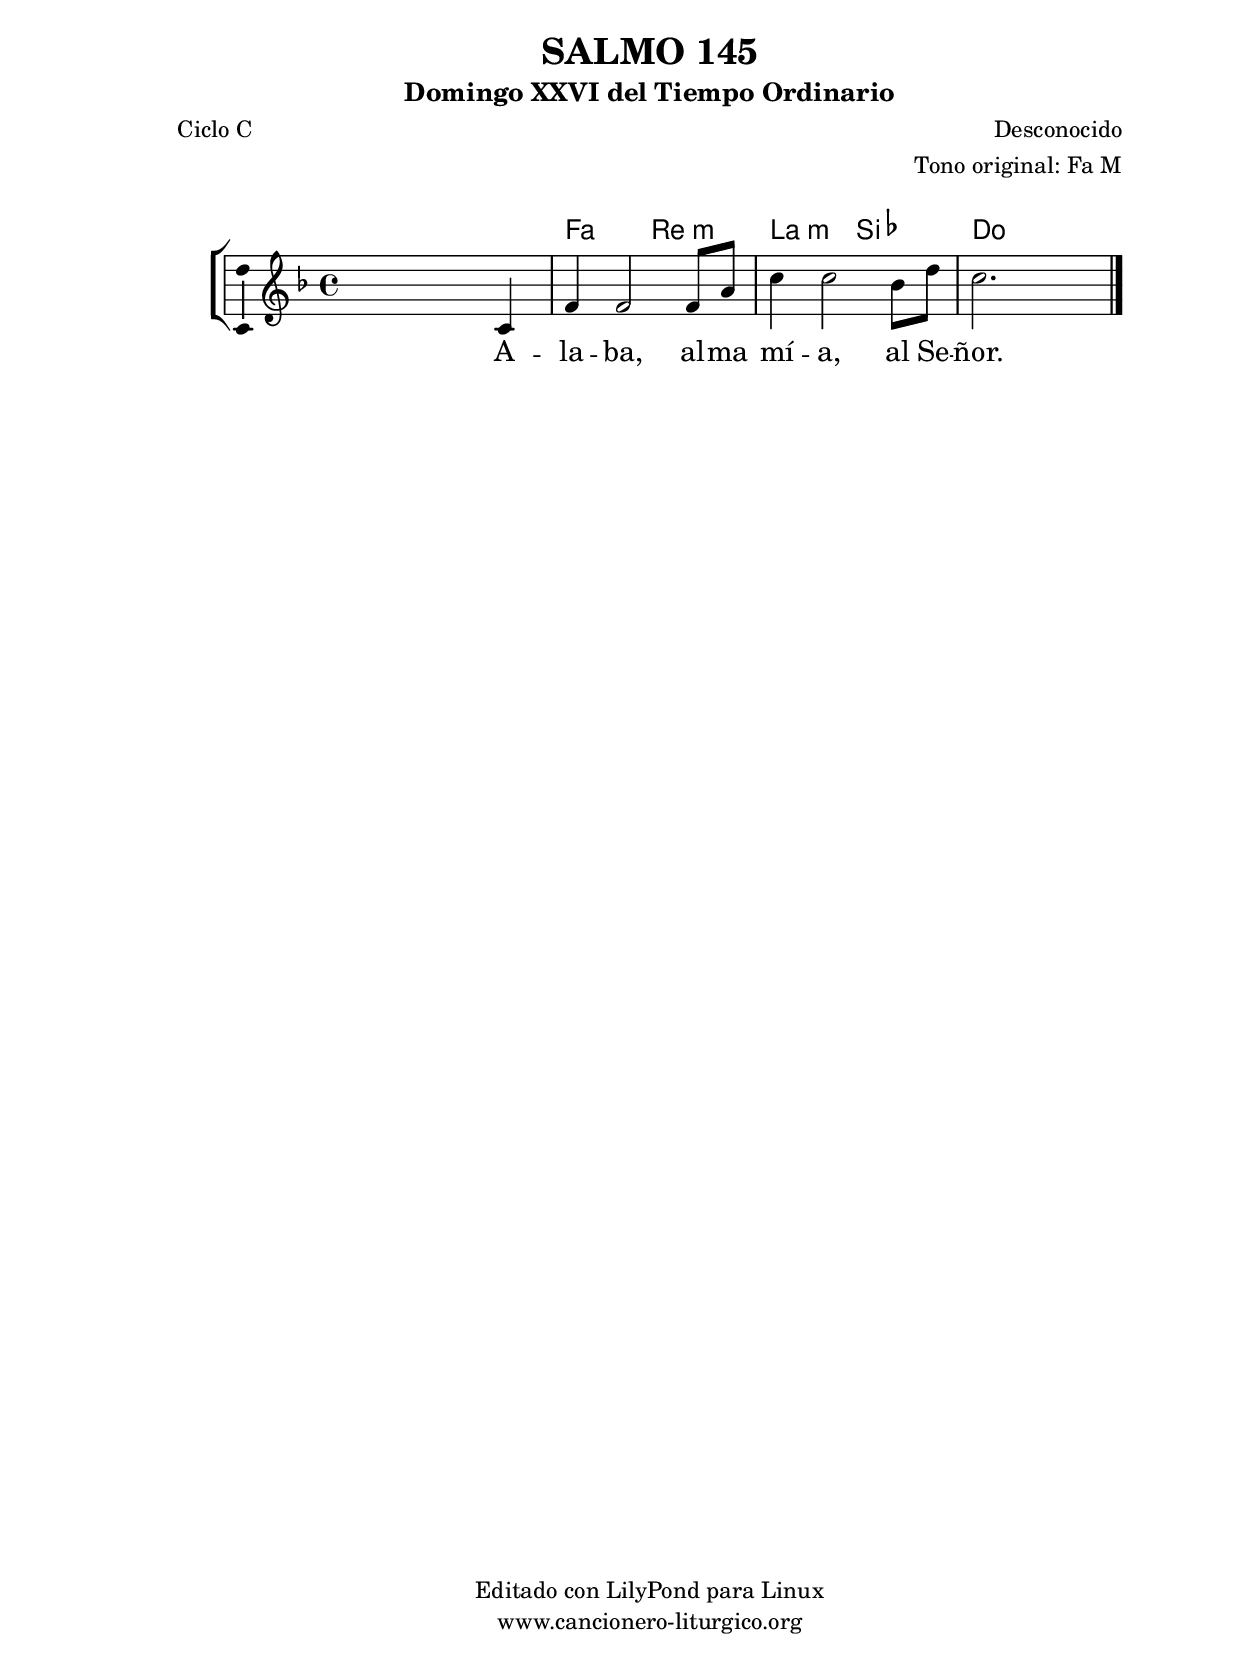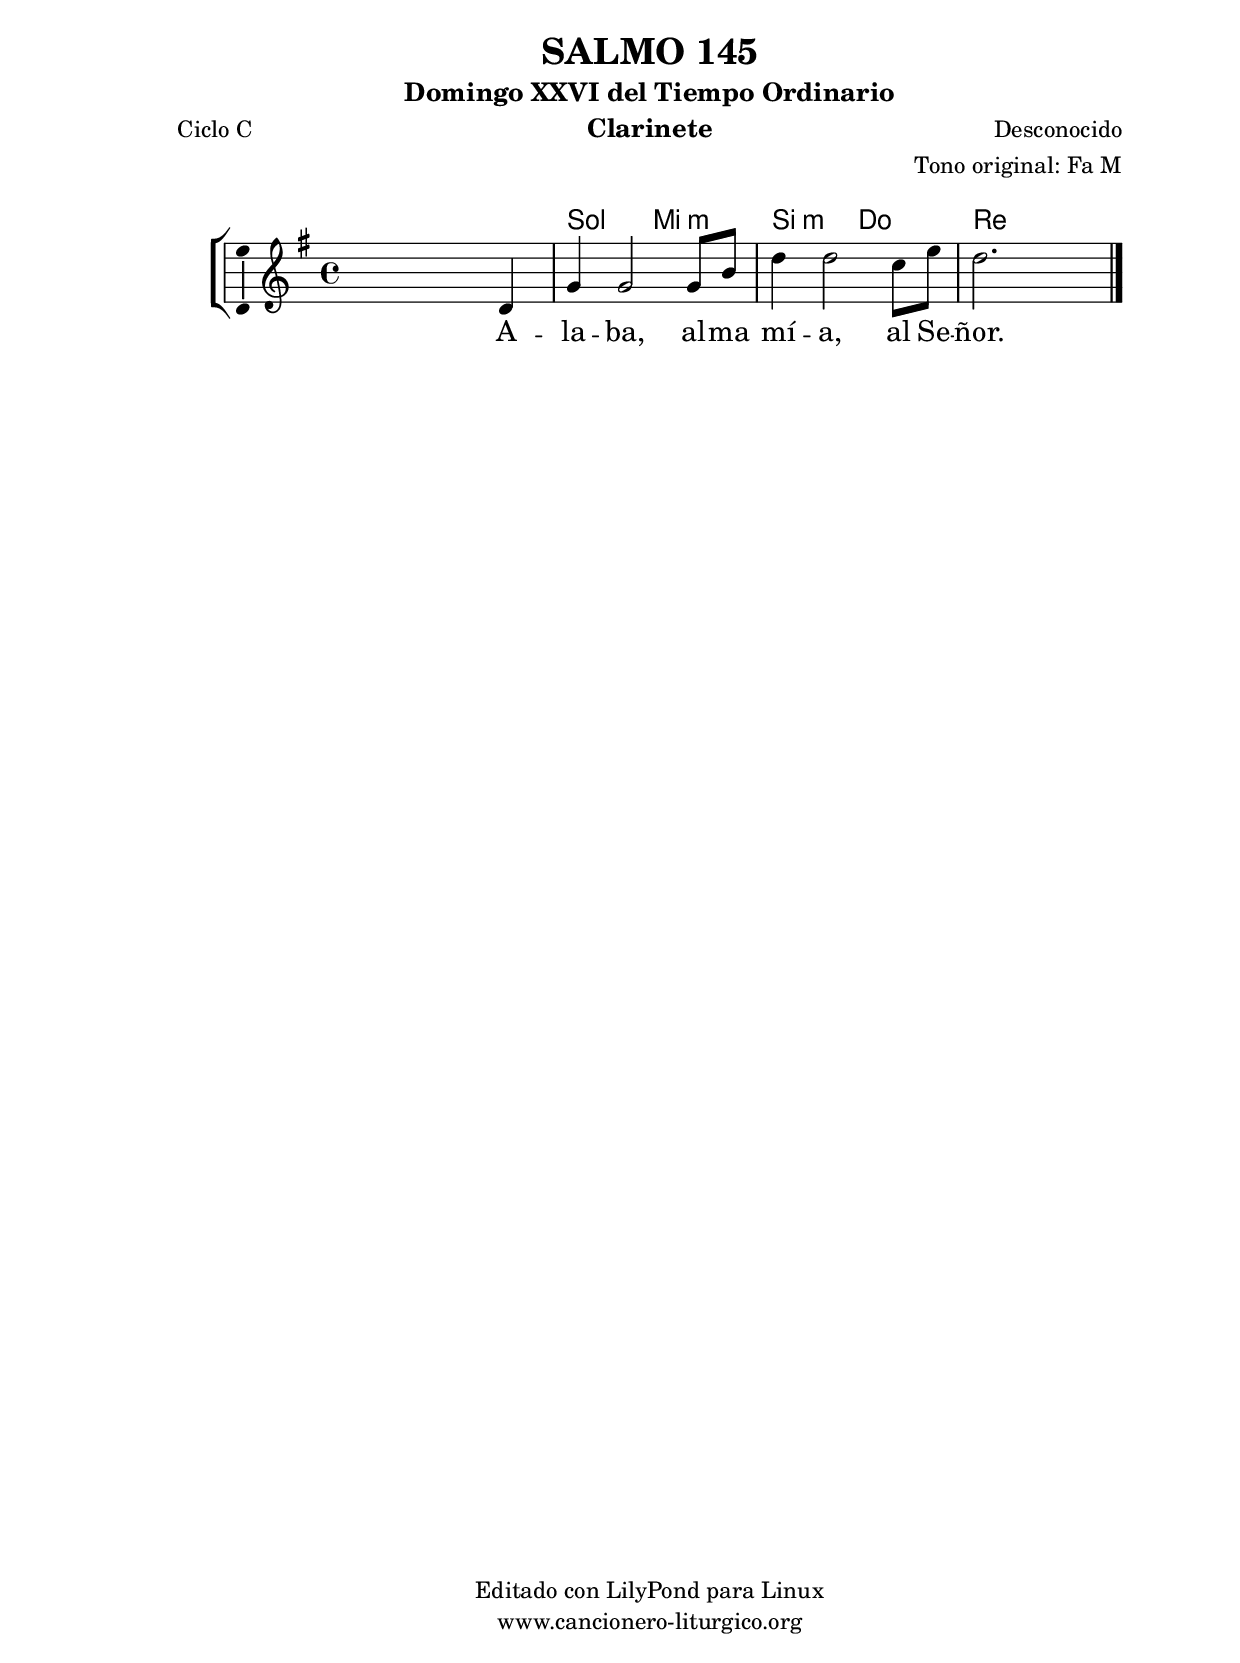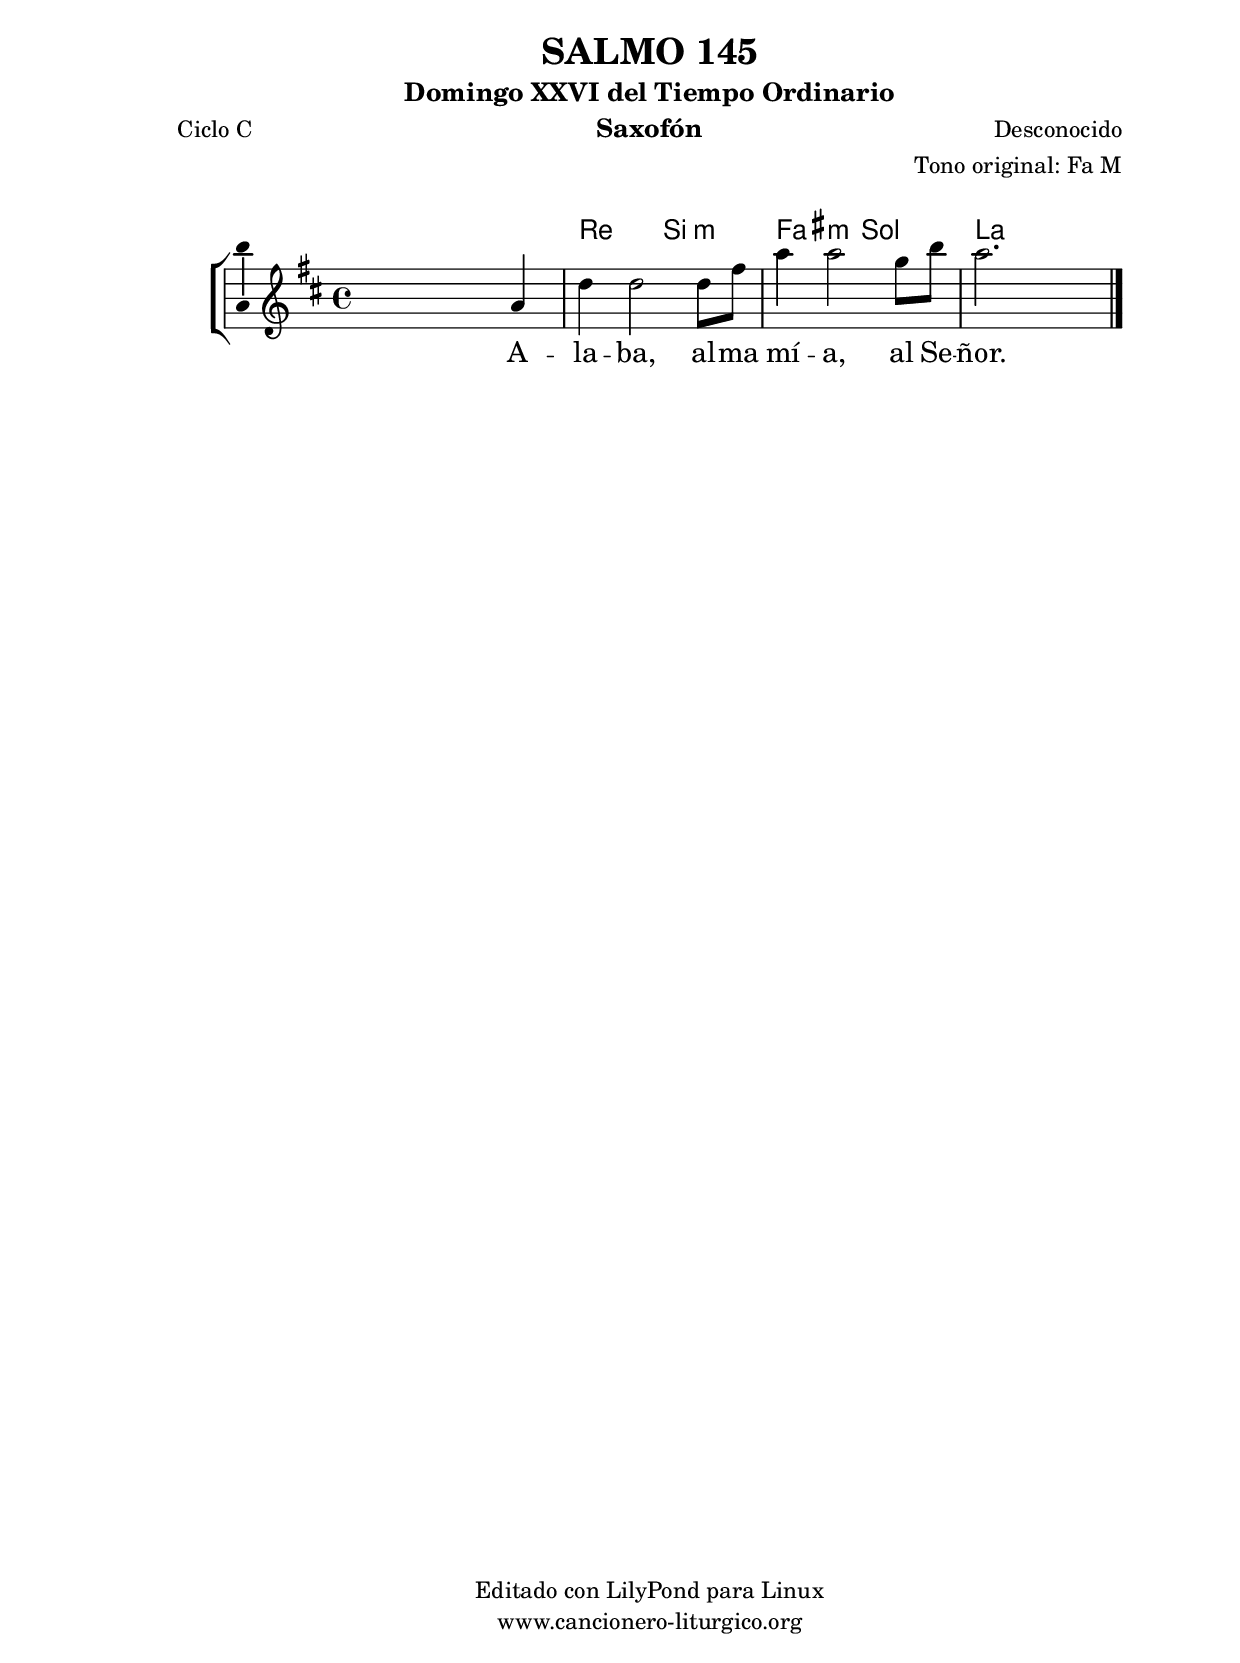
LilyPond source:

%
%para convertir .midi en .wav:
%timidity filename.midi -Ow -o finename.wav
%
%
%Para convertir de .wav a .mp3:
%lame -h -m j filename.wav
%
%
%para escuchar el midi:
%timidity nombrefichero.midi
%


%versión de lilypond para la que se ha escrito esta partitura:
\version "2.16.0"

	%Tamaño papel
	#(set-default-paper-size "a4")
	%Tamaño partitura
	#(set-global-staff-size 20)
	%No responde al pulsar sobre una nota
	#(ly:set-option 'point-and-click #f)

%parámetros del encabezamiento:
\header {
	title = "SALMO 145"
	subtitle = "Domingo XXVI del Tiempo Ordinario"
	composer = "Desconocido"
	poet = "Ciclo C"
	meter = ""
	arranger = "Tono original: Fa M"
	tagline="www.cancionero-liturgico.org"
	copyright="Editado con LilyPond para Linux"
	tiempo = "Ordinario"
	usos = "Salmo"
	letra = "Alaba, alma mía, al Señor."
	}

%parámetros asociados al papel:
\paper  {
	oddHeaderMarkup = \markup {\fill-line { \on-the-fly #not-first-page \fromproperty #'header:title \on-the-fly #not-first-page \fromproperty #'header:composer }}
	evenHeaderMarkup = \markup {\fill-line { \fromproperty #'header:composer \fromproperty #'header:title }}
	#(set-paper-size "a4")
	print-page-number = ##f
	first-page-number = 1
	print-first-page-number = ##f
%	head-separation = 3.0 \cm
	top-margin = 2.0 \cm
	bottom-margin = 0.5\cm
%%%	bottom-margin = -1.0\cm
	left-margin = 3.0 \cm
	line-width = 16.0 \cm 
	indent = 8\mm
	interscoreline = 2.\mm
	between-system-space = 15\mm
%	para que las partituras no llenen la hoja:
	ragged-bottom = ##t
%	idem para la última hoja:
	ragged-last-bottom = ##f
%	para que las partituras llenen el ancho del papel:
	ragged-last = ##f
	after-title-space = 2.5 \cm
%page-count=1
%system-count=8

	%Flexible Vertical Spacing
%	markup-markup-spacing =
%	#'((basic-distance . 15) (minimum-distance . 15) (padding . 3))
	markup-system-spacing =
	#'((basic-distance . 15) (minimum-distance . 15) (padding . 3))
	system-system-spacing =
	#'((basic-distance . 15) (minimum-distance . 15) (padding . 3))
	score-system-spacing =
	#'((basic-distance . 15) (minimum-distance . 15) (padding . 5))
%	top-system-spacing = % header
%	#'((basic-distance . 8) (minimum-distance . 0) (padding . 3))
%	top-markup-spacing =
%	#'((basic-distance . 20) (minimum-distance . 20) (padding . 3))
	last-bottom-spacing = % footer
	#'((basic-distance . 5) (minimum-distance . 5) (padding . 3))
%	score-markup-spacing =
%	#'((basic-distance . 16) (minimum-distance . 13) (padding . 3))

	}


%parámetros que afectan a toda la partitura:
global =  {
	%clave de sol (G):
	\clef G
	%armadura:
%	\transpose e f
	\key f \major
	\tempo 4=100
	\set Score.tempoHideNote = ##t
	}


acordes = {
	\italianChords
	\chordmode {
%	\transpose e f
{

s2 s
f2 d:m a:m bes c s

	}
	}
}

melodia = 
%	\transpose e f
{
	\relative c'{

\time 4/4

s2 s4 c4
f f2 f8 a
c4 c2 bes8 d
c2. s4

	\bar "|."
	}
	}


texto = \lyricmode {
A -- la -- ba, al -- ma mí -- a, al Se -- ñor.
	}


acordesStaff = \context ChordNames = acordesStaff <<
	\set chordChanges = ##t
	\acordes
	>>


vozStaff = \context Voice = vozStaff
\with {\consists "Ambitus_engraver"}
<<
%	\set Staff.instrumentName = ""
%	\set Staff.shortInstrumentName = ""
%	\set Staff.midiInstrument = #"clarinet"
%	\set Staff.midiInstrument = #"cello"
%	\set Staff.midiInstrument = #"flute"
	\set Staff.midiInstrument = #"electric guitar (jazz)"
%	\set Staff.midiInstrument = #"english horn"
%	\set Staff.midiInstrument = #"violin"
%	\set Staff.midiInstrument = #"glockenspiel"
	\set Staff.midiMinimumVolume = #0.7
	\set Staff.midiMaximumVolume = #0.9
	\global
	\melodia
	>>


textoStaff = \context Lyrics = textoStaff <<
	\lyricsto vozStaff \texto
	>>

\book {
	\score {
		\context ChoirStaff {
			\override StaffGroup.SystemStartBracket #'collapse-height = #1
			\override Score.SystemStartBar #'collapse-height = #1
			<<
			\acordesStaff
			\vozStaff
			\textoStaff
			>>
			}
		\layout {
	    		\context {
				\Lyrics
				\override LyricText #'font-size = #2
				}
	   		 \context {
				\Score
				%fontSize = #3
				\override StaffSymbol #'staff-space = #(magstep +3)
				%\override Beam #'thickness = #0.55
				%\override SpacingSpanner #'spacing-increment = #1.0
				%\override Slur #'height-limit = #1.5
				}
			}
		}
	\score {
		\unfoldRepeats
		\context ChoirStaff {
			<<
			\acordesStaff
			\vozStaff
			>>
			}
		\midi {
	  		\context {
	  			\Score
				tempoWholesPerMinute = #(ly:make-moment 70 4)
				}
			}
		}
	}

%Partitura para clarinete
#(define output-suffix "C")
\book {
	\header{
		instrument = "Clarinete"
		}
	\score {
		\context ChoirStaff {
			\override StaffGroup.SystemStartBracket #'collapse-height = #1
			\override Score.SystemStartBar #'collapse-height = #1
\transpose c d
			<<
			\acordesStaff
			\vozStaff
			\textoStaff
			>>
			}
		\layout {
	    		\context {
				\Lyrics
				\override LyricText #'font-size = #2
				}
	   		 \context {
				\Score
				%fontSize = #3
				\override StaffSymbol #'staff-space = #(magstep +3)
				%\override Beam #'thickness = #0.55
				%\override SpacingSpanner #'spacing-increment = #1.0
				%\override Slur #'height-limit = #1.5
				}
			}
		}
	}

%Partitura para saxofón
#(define output-suffix "S")
\book {
	\header{
		instrument = "Saxofón"
		}
	\score {
		\context ChoirStaff {
			\override StaffGroup.SystemStartBracket #'collapse-height = #1
			\override Score.SystemStartBar #'collapse-height = #1
\transpose c a
			<<
			\acordesStaff
			\vozStaff
			\textoStaff
			>>
			}
		\layout {
	    		\context {
				\Lyrics
				\override LyricText #'font-size = #2
				}
	   		 \context {
				\Score
				%fontSize = #3
				\override StaffSymbol #'staff-space = #(magstep +3)
				%\override Beam #'thickness = #0.55
				%\override SpacingSpanner #'spacing-increment = #1.0
				%\override Slur #'height-limit = #1.5
				}
			}
		}
	}

